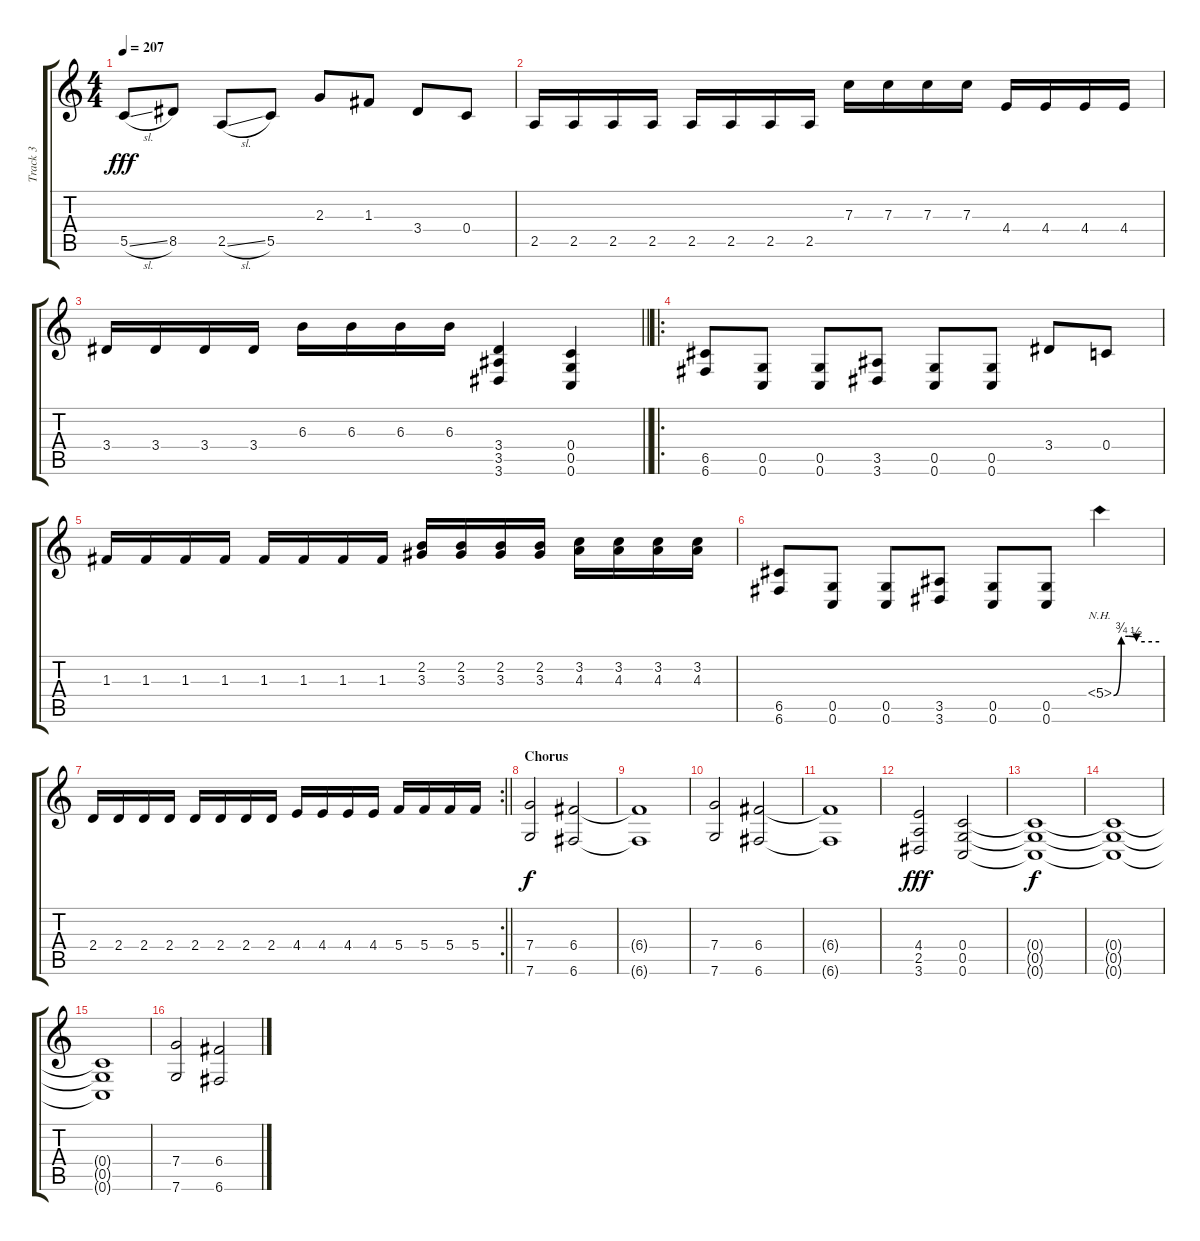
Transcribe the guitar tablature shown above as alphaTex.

\track ("Track 3" "Track 3") {instrument distortionguitar}
\staff {score tabs}
\tuning (D4 A3 F3 C3 G2 C2) {hide}
\ts (4 4)
\tempo 207
\clef g2
\ks c
5.5{sl}.8{dy fff} 8.5.8 2.5{sl}.8 5.5.8 2.3.8 1.3.8 3.4.8 0.4.8 |
2.5.16 2.5.16 2.5.16 2.5.16 2.5.16 2.5.16 2.5.16 2.5.16 7.3.16 7.3.16 7.3.16 7.3.16 4.4.16 4.4.16 4.4.16 4.4.16 |
\barLineRight lightlight
3.4.16 3.4.16 3.4.16 3.4.16 6.3.16 6.3.16 6.3.16 6.3.16 (3.4 3.5 3.6).4 (0.4 0.5 0.6).4 |
\ro
\section ("" "")
(6.5 6.6).8 (0.5 0.6).8 (0.5 0.6).8 (3.5 3.6).8 (0.5 0.6).8 (0.5 0.6).8 3.4.8 0.4.8 |
1.3.16 1.3.16 1.3.16 1.3.16 1.3.16 1.3.16 1.3.16 1.3.16 (2.2 3.3).16 (2.2 3.3).16 (2.2 3.3).16 (2.2 3.3).16 (3.2 4.3).16 (3.2 4.3).16 (3.2 4.3).16 (3.2 4.3).16 |
(6.5 6.6).8 (0.5 0.6).8 (0.5 0.6).8 (3.5 3.6).8 (0.5 0.6).8 (0.5 0.6).8 5.4{be (custom 0 0 10 3 20 3 30 2 60 2) nh}.4 |
\rc 2
\barLineRight lightlight
2.4.16 2.4.16 2.4.16 2.4.16 2.4.16 2.4.16 2.4.16 2.4.16 4.4.16 4.4.16 4.4.16 4.4.16 5.4.16 5.4.16 5.4.16 5.4.16 |
\section ("" "Chorus")
(7.4 7.6).2{dy f} (6.4 6.6).2 |
(6.4{t} 6.6{t}).1 |
(7.4 7.6).2 (6.4 6.6).2 |
(6.4{t} 6.6{t}).1 |
(4.4 2.5 3.6).2{dy fff} (0.4 0.5 0.6).2 |
(0.4{t} 0.5{t} 0.6{t}).1{dy f} |
(0.4{t} 0.5{t} 0.6{t}).1 |
(0.4{t} 0.5{t} 0.6{t}).1 |
(7.4 7.6).2 (6.4 6.6).2
